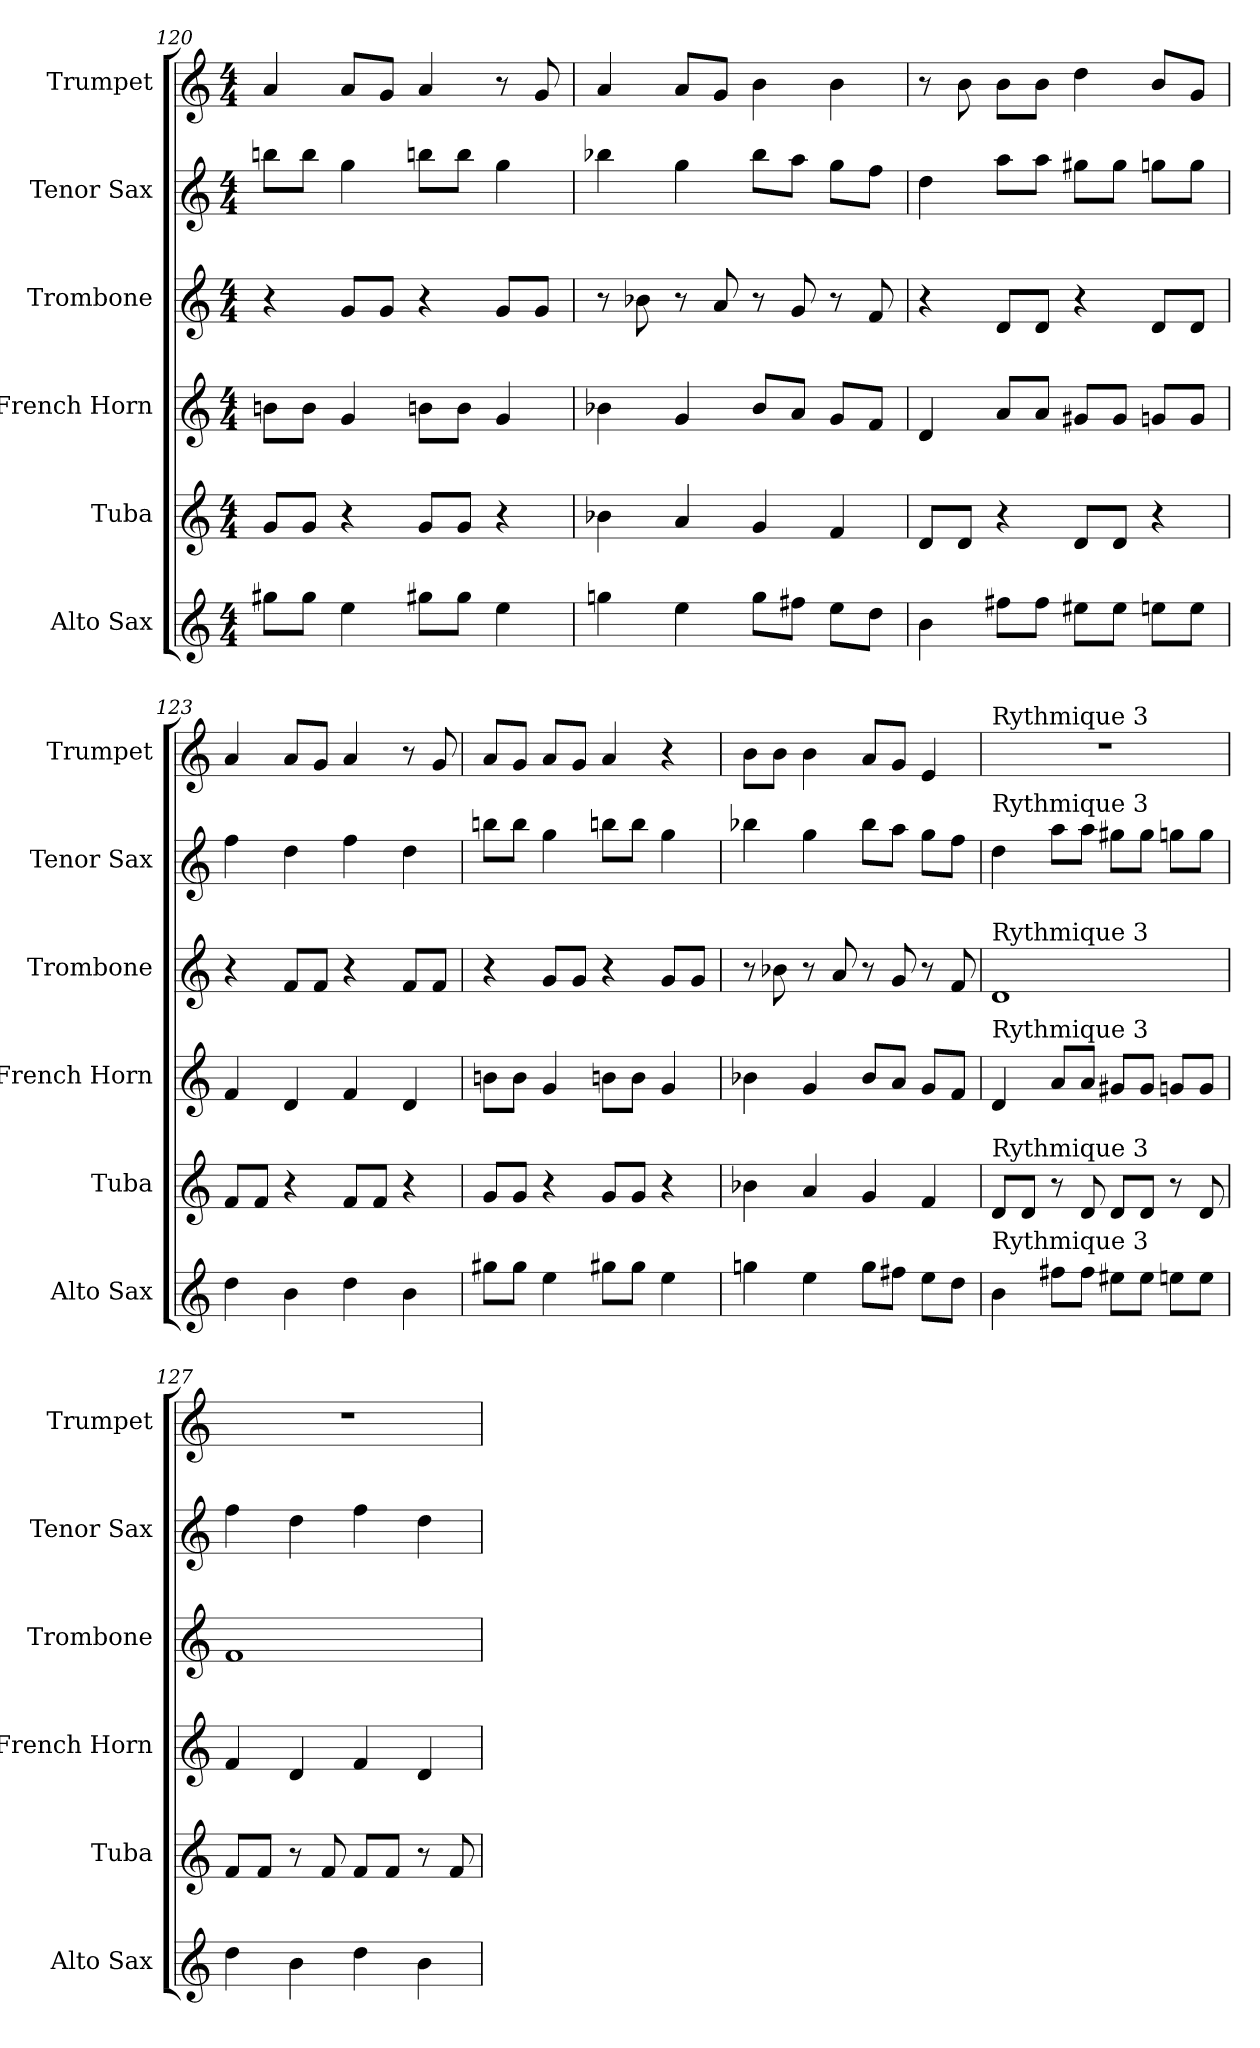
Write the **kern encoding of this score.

**kern	**kern	**kern	**kern	**kern	**kern
*part6	*part5	*part4	*part3	*part2	*part1
*staff6	*staff5	*staff4	*staff3	*staff2	*staff1
*I"Alto Sax	*I"Tuba	*I"French Horn	*I"Trombone	*I"Tenor Sax	*I"Trumpet
*I'Alto Sax	*I'Tuba	*I'French Horn	*I'Trombone	*I'Tenor Sax	*I'Trumpet
*clefG2	*clefG2	*clefG2	*clefG2	*clefG2	*clefG2
*ITrd5c9	*ITrd15c26	*ITrd8c14	*ITrd8c14	*ITrd8c14	*ITrd1c2
*M4/4	*M4/4	*M4/4	*M4/4	*M4/4	*M4/4
=120	=120	=120	=120	=120	=120
8bnL	8GGL	8BnL	4r	8bnL	4g
8bJ	8GGJ	8BJ	.	8bJ	.
4g	4r	4G	8GL	4g	8gL
.	.	.	8GJ	.	8fJ
8bnL	8GGL	8BnL	4r	8bnL	4g
8bJ	8GGJ	8BJ	.	8bJ	.
4g	4r	4G	8GL	4g	8r
.	.	.	8GJ	.	8f
=121	=121	=121	=121	=121	=121
4b-X	4BB-	4B-X	8r	4b-X	4g
.	.	.	8B-	.	.
4g	4AA	4G	8r	4g	8gL
.	.	.	8A	.	8fJ
8b-L	4GG	8B-L	8r	8b-L	4a
8anJ	.	8AJ	8G	8aJ	.
8gL	4FF	8GL	8r	8gL	4a
8fJ	.	8FJ	8F	8fJ	.
=122	=122	=122	=122	=122	=122
4d	8DDL	4D	4r	4d	8r
.	8DDJ	.	.	.	8a
8anL	4r	8AL	8DL	8aL	8aL
8aJ	.	8AJ	8DJ	8aJ	8aJ
8g#XL	8DDL	8G#XL	4r	8g#XL	4cc
8g#J	8DDJ	8G#J	.	8g#J	.
8gnL	4r	8GnL	8DL	8gnL	8aL
8gJ	.	8GJ	8DJ	8gJ	8fJ
=123	=123	=123	=123	=123	=123
4f	8FFL	4F	4r	4f	4g
.	8FFJ	.	.	.	.
4d	4r	4D	8FL	4d	8gL
.	.	.	8FJ	.	8fJ
4f	8FFL	4F	4r	4f	4g
.	8FFJ	.	.	.	.
4d	4r	4D	8FL	4d	8r
.	.	.	8FJ	.	8f
=124	=124	=124	=124	=124	=124
8bnL	8GGL	8BnL	4r	8bnL	8gL
8bJ	8GGJ	8BJ	.	8bJ	8fJ
4g	4r	4G	8GL	4g	8gL
.	.	.	8GJ	.	8fJ
8bnL	8GGL	8BnL	4r	8bnL	4g
8bJ	8GGJ	8BJ	.	8bJ	.
4g	4r	4G	8GL	4g	4r
.	.	.	8GJ	.	.
=125	=125	=125	=125	=125	=125
4b-X	4BB-	4B-X	8r	4b-X	8aL
.	.	.	8B-	.	8aJ
4g	4AA	4G	8r	4g	4a
.	.	.	8A	.	.
8b-L	4GG	8B-L	8r	8b-L	8gL
8anJ	.	8AJ	8G	8aJ	8fJ
8gL	4FF	8GL	8r	8gL	4d
8fJ	.	8FJ	8F	8fJ	.
=126	=126	=126	=126	=126	=126
!	!	!	!	!	!LO:TX:a:t=Rythmique 3
!	!	!	!	!LO:TX:a:t=Rythmique 3	!
!	!	!	!LO:TX:a:t=Rythmique 3	!	!
!	!	!LO:TX:a:t=Rythmique 3	!	!	!
!	!LO:TX:a:t=Rythmique 3	!	!	!	!
!LO:TX:a:t=Rythmique 3	!	!	!	!	!
4d	8DDL	4D	1D	4d	1r
.	8DDJ	.	.	.	.
8anL	8r	8AL	.	8aL	.
8aJ	8DD	8AJ	.	8aJ	.
8g#XL	8DDL	8G#XL	.	8g#XL	.
8g#J	8DDJ	8G#J	.	8g#J	.
8gnL	8r	8GnL	.	8gnL	.
8gJ	8DD	8GJ	.	8gJ	.
=127	=127	=127	=127	=127	=127
4f	8FFL	4F	1F	4f	1r
.	8FFJ	.	.	.	.
4d	8r	4D	.	4d	.
.	8FF	.	.	.	.
4f	8FFL	4F	.	4f	.
.	8FFJ	.	.	.	.
4d	8r	4D	.	4d	.
.	8FF	.	.	.	.
=	=	=	=	=	=
*-	*-	*-	*-	*-	*-
